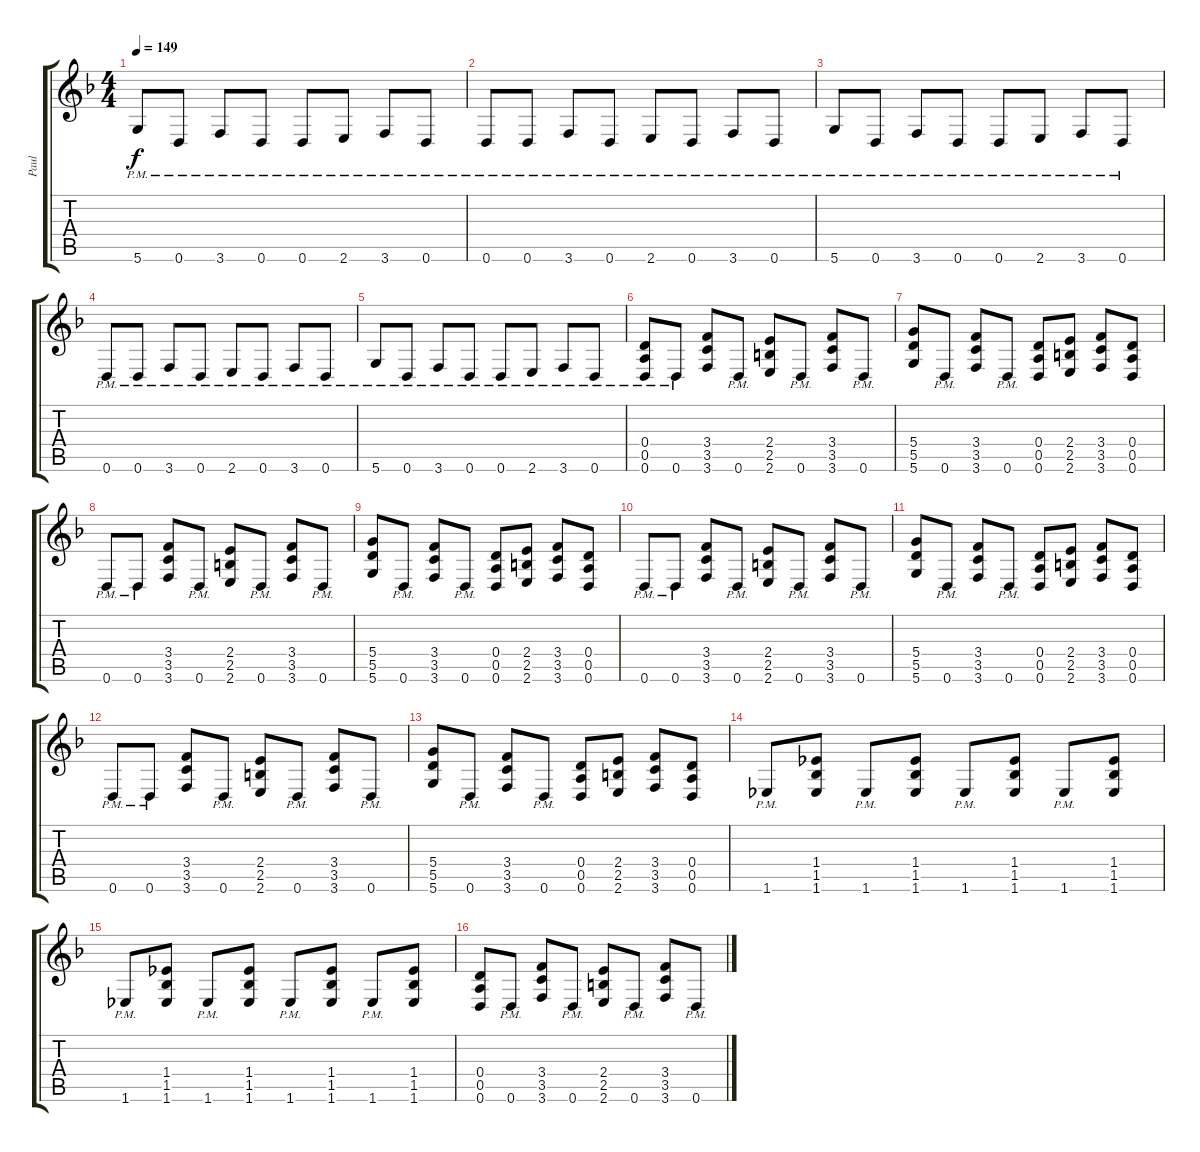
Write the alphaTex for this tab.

\track ("Paul" "Paul") {instrument distortionguitar}
\staff {score tabs}
\tuning (E4 B3 G3 D3 A2 D2) {hide}
\ts (4 4)
\tempo 149
\clef g2
\ks dminor
5.6{pm}.8{dy f} 0.6{pm}.8 3.6{pm}.8 0.6{pm}.8 0.6{pm}.8 2.6{pm}.8 3.6{pm}.8 0.6{pm}.8 |
0.6{pm}.8 0.6{pm}.8 3.6{pm}.8 0.6{pm}.8 2.6{pm}.8 0.6{pm}.8 3.6{pm}.8 0.6{pm}.8 |
5.6{pm}.8 0.6{pm}.8 3.6{pm}.8 0.6{pm}.8 0.6{pm}.8 2.6{pm}.8 3.6{pm}.8 0.6{pm}.8 |
0.6{pm}.8 0.6{pm}.8 3.6{pm}.8 0.6{pm}.8 2.6{pm}.8 0.6{pm}.8 3.6{pm}.8 0.6{pm}.8 |
5.6{pm}.8 0.6{pm}.8 3.6{pm}.8 0.6{pm}.8 0.6{pm}.8 2.6{pm}.8 3.6{pm}.8 0.6{pm}.8 |
(0.4 0.5 0.6{pm}).8{volume 16 balance 16} 0.6{pm}.8 (3.4 3.5 3.6).8 0.6{pm}.8 (2.4 2.5 2.6).8 0.6{pm}.8 (3.4 3.5 3.6).8 0.6{pm}.8 |
(5.4 5.5 5.6).8 0.6{pm}.8 (3.4 3.5 3.6).8 0.6{pm}.8 (0.4 0.5 0.6).8 (2.4 2.5 2.6).8 (3.4 3.5 3.6).8 (0.4 0.5 0.6).8 |
0.6{pm}.8 0.6{pm}.8 (3.4 3.5 3.6).8 0.6{pm}.8 (2.4 2.5 2.6).8 0.6{pm}.8 (3.4 3.5 3.6).8 0.6{pm}.8 |
(5.4 5.5 5.6).8 0.6{pm}.8 (3.4 3.5 3.6).8 0.6{pm}.8 (0.4 0.5 0.6).8 (2.4 2.5 2.6).8 (3.4 3.5 3.6).8 (0.4 0.5 0.6).8 |
0.6{pm}.8 0.6{pm}.8 (3.4 3.5 3.6).8 0.6{pm}.8 (2.4 2.5 2.6).8 0.6{pm}.8 (3.4 3.5 3.6).8 0.6{pm}.8 |
(5.4 5.5 5.6).8 0.6{pm}.8 (3.4 3.5 3.6).8 0.6{pm}.8 (0.4 0.5 0.6).8 (2.4 2.5 2.6).8 (3.4 3.5 3.6).8 (0.4 0.5 0.6).8 |
0.6{pm}.8 0.6{pm}.8 (3.4 3.5 3.6).8 0.6{pm}.8 (2.4 2.5 2.6).8 0.6{pm}.8 (3.4 3.5 3.6).8 0.6{pm}.8 |
(5.4 5.5 5.6).8 0.6{pm}.8 (3.4 3.5 3.6).8 0.6{pm}.8 (0.4 0.5 0.6).8 (2.4 2.5 2.6).8 (3.4 3.5 3.6).8 (0.4 0.5 0.6).8 |
1.6{pm}.8{volume 16 balance 16} (1.4 1.5 1.6).8 1.6{pm}.8 (1.4 1.5 1.6).8 1.6{pm}.8 (1.4 1.5 1.6).8 1.6{pm}.8 (1.4 1.5 1.6).8 |
1.6{pm}.8 (1.4 1.5 1.6).8 1.6{pm}.8 (1.4 1.5 1.6).8 1.6{pm}.8 (1.4 1.5 1.6).8 1.6{pm}.8 (1.4 1.5 1.6).8 |
(0.4 0.5 0.6).8 0.6{pm}.8 (3.4 3.5 3.6).8 0.6{pm}.8 (2.4 2.5 2.6).8 0.6{pm}.8 (3.4 3.5 3.6).8 0.6{pm}.8
